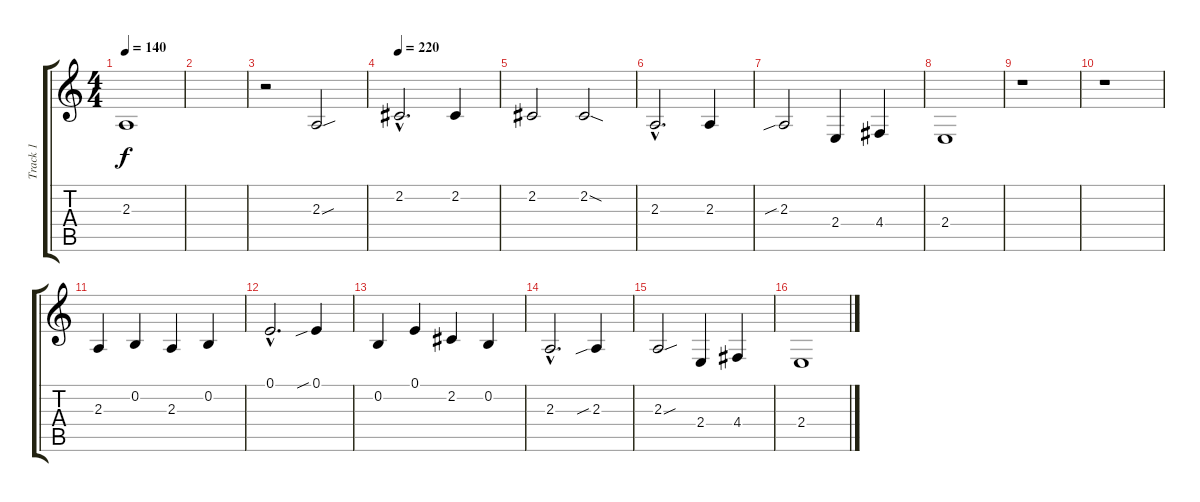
\track ("Track 1" "Track 1") {instrument electricgrandpiano}
\staff {score tabs}
\tuning (E4 B3 G3 D3 A2 E2) {hide}
\ts (4 4)
\tempo 140
\clef g2
\ks c
2.3.1{dy f} |
|
r.2 2.3{sou}.2 |
\tempo 220
2.2{hac}.2{d} 2.2.4 |
2.2.2 2.2{sod}.2 |
2.3{hac}.2{d} 2.3.4 |
2.3{sib}.2 2.4.4 4.4.4 |
2.4.1 |
r.1 |
r.1 |
2.3.4 0.2.4 2.3.4 0.2.4 |
0.1{hac}.2{d} 0.1{sib}.4 |
0.2.4 0.1.4 2.2.4 0.2.4 |
2.3{hac}.2{d} 2.3{sib}.4 |
2.3{sou}.2 2.4.4 4.4.4 |
2.4.1
